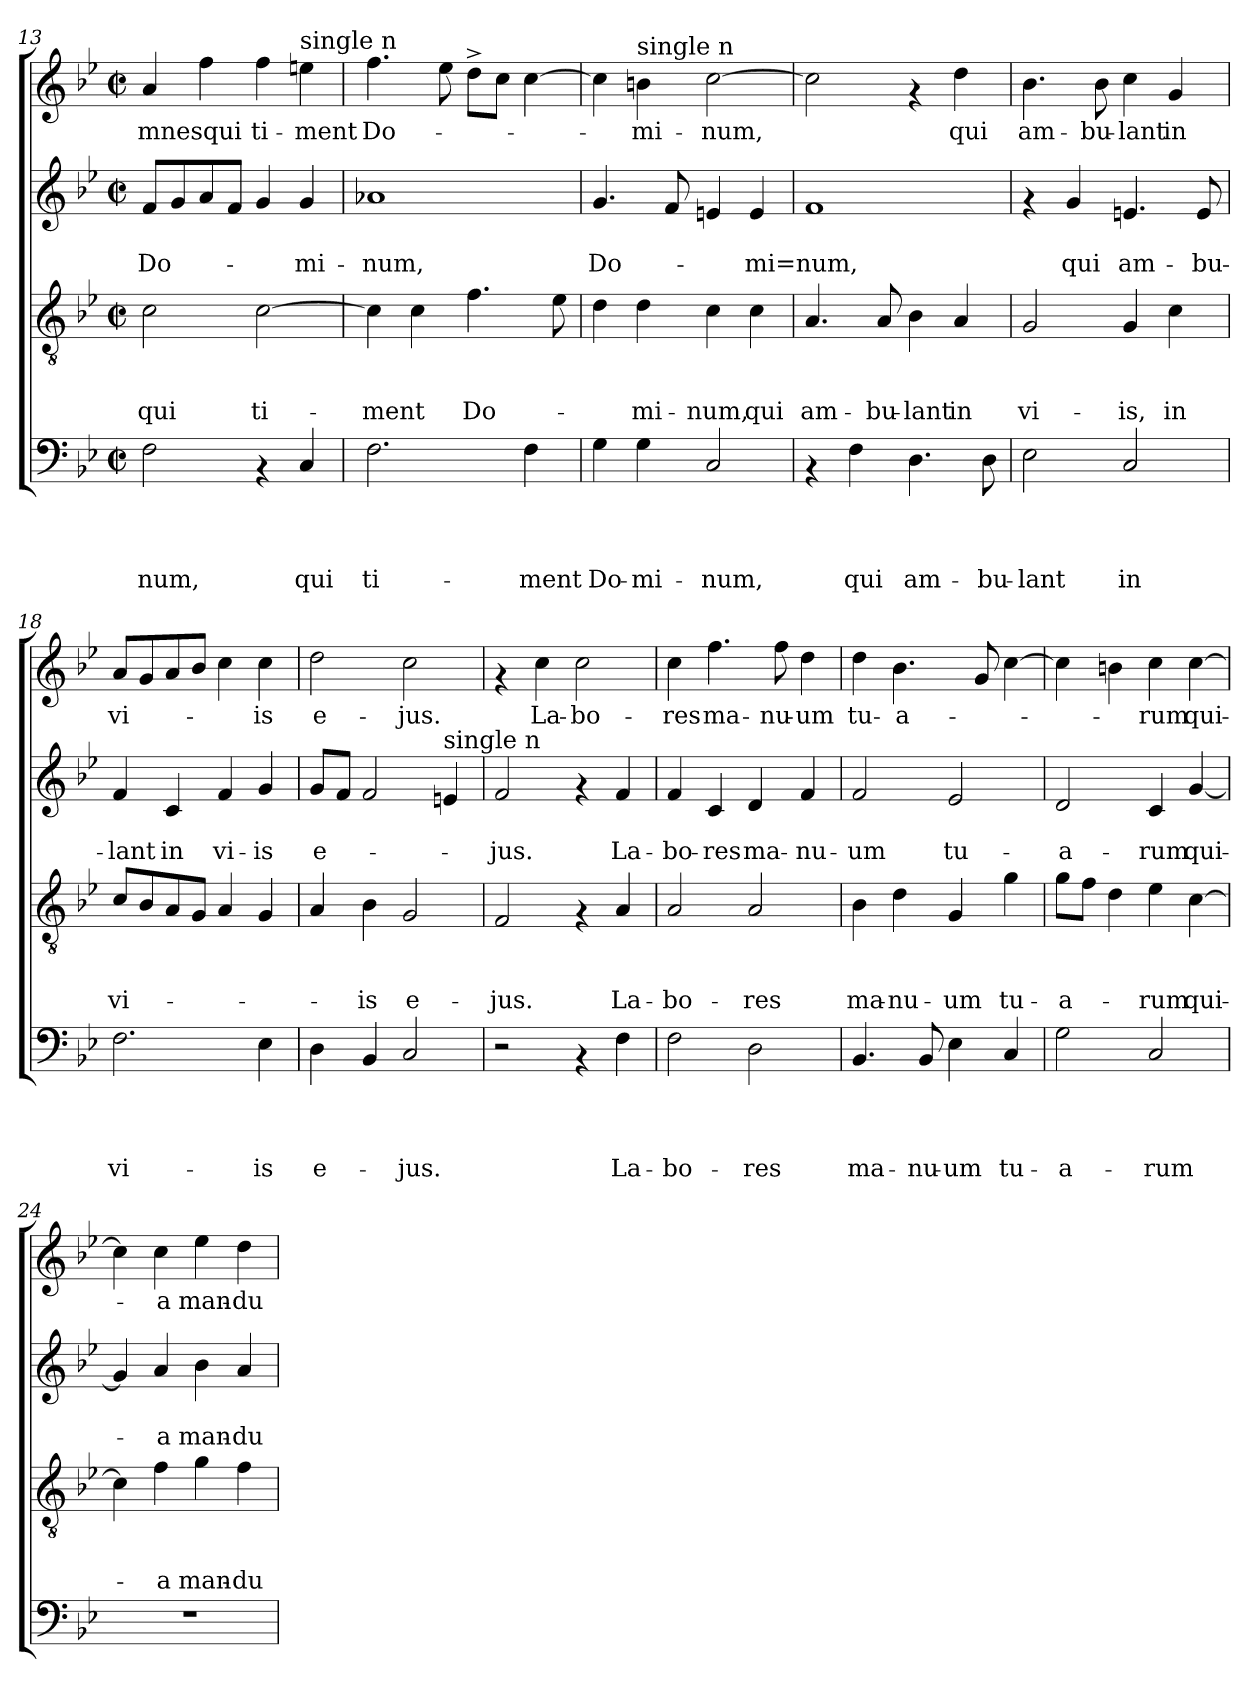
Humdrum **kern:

**kern	**text	**text	**text	**text	**kern	**text	**text	**text	**kern	**text	**text	**kern	**text
*part4	*part4	*part4	*part4	*part4	*part3	*part3	*part3	*part3	*part2	*part2	*part2	*part1	*part1
*staff4	*staff4	*staff4	*staff4	*staff4	*staff3	*staff3	*staff3	*staff3	*staff2	*staff2	*staff2	*staff1	*staff1
*clefF4	*	*	*	*	*clefGv2	*	*	*	*clefG2	*	*	*clefG2	*
*k[b-e-]	*	*	*	*	*k[b-e-]	*	*	*	*k[b-e-]	*	*	*k[b-e-]	*
*B-:	*	*	*	*	*B-:	*	*	*	*B-:	*	*	*B-:	*
*M2/2	*	*	*	*	*M2/2	*	*	*	*M2/2	*	*	*M2/2	*
*met(c|)	*	*	*	*	*met(c|)	*	*	*	*met(c|)	*	*	*met(c|)	*
=13	=13	=13	=13	=13	=13	=13	=13	=13	=13	=13	=13	=13	=13
!	!	!	!	!LO:LY:b	!	!	!	!LO:LY:b	!	!	!LO:LY:b	!	!LO:LY:b
2F\	.	.	.	-num,	2c\	.	.	qui	8f/L	.	Do-	4a/	-mnesqui
.	.	.	.	.	.	.	.	.	8g/	.	.	.	.
.	.	.	.	.	.	.	.	.	8a/	.	.	4ff\	.
.	.	.	.	.	.	.	.	.	8f/J	.	.	.	.
!	!	!	!	!	!	!	!	!LO:LY:b	!	!	!	!	!LO:LY:b
4rAA	.	.	.	.	[>2c\	.	.	ti-	4g/	.	.	4ff\	ti-
!	!	!	!	!	!	!	!	!	!	!	!	!LO:TX:a:t=single n	!
!	!	!	!	!LO:LY:b	!	!	!	!	!	!	!LO:LY:b	!	!LO:LY:b
4C/	.	.	.	qui	.	.	.	.	4g/	.	-mi-	4ee\	-ment
=14	=14	=14	=14	=14	=14	=14	=14	=14	=14	=14	=14	=14	=14
!	!	!	!	!LO:LY:b	!	!	!	!LO:LY:b	!	!	!LO:LY:b	!	!LO:LY:b
2.F\	.	.	.	ti-	4c\]	.	.	-ment	1a-X	.	-num,	4.ff\	Do-
.	.	.	.	.	4c\	.	.	.	.	.	.	.	.
.	.	.	.	.	.	.	.	.	.	.	.	8ee-\	.
!	!	!	!	!	!	!	!	!LO:LY:b	!	!	!	!	!
.	.	.	.	.	4.f\	.	.	Do-	.	.	.	8dd^>\L	.
.	.	.	.	.	.	.	.	.	.	.	.	8cc\J	.
!	!	!	!	!LO:LY:b	!	!	!	!	!	!	!	!	!
4F\	.	.	.	-ment	.	.	.	.	.	.	.	[>4cc\	.
.	.	.	.	.	8e-\	.	.	.	.	.	.	.	.
!!LO:PB:g=z
=15	=15	=15	=15	=15	=15	=15	=15	=15	=15	=15	=15	=15	=15
!	!	!	!	!LO:LY:b	!	!	!	!	!	!	!LO:LY:b	!	!
4G\	.	.	.	Do-	4d\	.	.	.	4.g/	.	Do-	4cc\]	.
!	!	!	!	!	!	!	!	!	!	!	!	!LO:TX:a:t=single n	!
!	!	!	!	!LO:LY:b	!	!	!	!LO:LY:b	!	!	!	!	!LO:LY:b
4G\	.	.	.	-mi-	4d\	.	.	-mi-	.	.	.	4b\	-mi-
.	.	.	.	.	.	.	.	.	8f/	.	.	.	.
!	!	!	!	!LO:LY:b	!	!	!	!LO:LY:b	!	!	!	!	!LO:LY:b
2C/	.	.	.	-num,	4c\	.	.	-num,	4en/	.	.	[>2cc\	-num,
!	!	!	!	!	!	!	!	!LO:LY:b	!	!	!LO:LY:b	!	!
.	.	.	.	.	4c\	.	.	qui	4e/	.	-mi=num,	.	.
=16	=16	=16	=16	=16	=16	=16	=16	=16	=16	=16	=16	=16	=16
!	!	!	!	!	!	!	!	!LO:LY:b	!	!	!	!	!
4rAA	.	.	.	.	4.A/	.	.	am-	1f	.	.	2cc\]	.
!	!	!	!	!LO:LY:b	!	!	!	!	!	!	!	!	!
4F\	.	.	.	qui	.	.	.	.	.	.	.	.	.
!	!	!	!	!	!	!	!	!LO:LY:b	!	!	!	!	!
.	.	.	.	.	8A/	.	.	-bu-	.	.	.	.	.
!	!	!	!	!LO:LY:b	!	!	!	!LO:LY:b	!	!	!	!	!
4.D\	.	.	.	am-	4B-\	.	.	-lant	.	.	.	4rf	.
!	!	!	!	!	!	!	!	!LO:LY:b	!	!	!	!	!LO:LY:b
.	.	.	.	.	4A/	.	.	in	.	.	.	4dd\	qui
!	!	!	!	!LO:LY:b	!	!	!	!	!	!	!	!	!
8D\	.	.	.	-bu-	.	.	.	.	.	.	.	.	.
=17	=17	=17	=17	=17	=17	=17	=17	=17	=17	=17	=17	=17	=17
!	!	!	!	!LO:LY:b	!	!	!	!LO:LY:b	!	!	!	!	!LO:LY:b
2E-\	.	.	.	-lant	2G/	.	.	vi-	4rf	.	.	4.b-\	am-
!	!	!	!	!	!	!	!	!	!	!	!LO:LY:b	!	!
.	.	.	.	.	.	.	.	.	4g/	.	qui	.	.
!	!	!	!	!	!	!	!	!	!	!	!	!	!LO:LY:b
.	.	.	.	.	.	.	.	.	.	.	.	8b-\	-bu-
!	!	!	!	!LO:LY:b	!	!	!	!LO:LY:b	!	!	!LO:LY:b	!	!LO:LY:b
2C/	.	.	.	in	4G/	.	.	-is,	4.en/	.	am-	4cc\	-lant
!	!	!	!	!	!	!	!	!LO:LY:b	!	!	!	!	!LO:LY:b
.	.	.	.	.	4c\	.	.	in	.	.	.	4g/	in
!	!	!	!	!	!	!	!	!	!	!	!LO:LY:b	!	!
.	.	.	.	.	.	.	.	.	8e/	.	-bu-	.	.
=18	=18	=18	=18	=18	=18	=18	=18	=18	=18	=18	=18	=18	=18
!	!	!	!	!LO:LY:b	!	!	!	!LO:LY:b	!	!	!LO:LY:b	!	!LO:LY:b
2.F\	.	.	.	vi-	8c/L	.	.	vi-	4f/	.	-lant	8a/L	vi-
.	.	.	.	.	8B-/	.	.	.	.	.	.	8g/	.
!	!	!	!	!	!	!	!	!	!	!	!LO:LY:b	!	!
.	.	.	.	.	8A/	.	.	.	4c/	.	in	8a/	.
.	.	.	.	.	8G/J	.	.	.	.	.	.	8b-/J	.
!	!	!	!	!	!	!	!	!	!	!	!LO:LY:b	!	!
.	.	.	.	.	4A/	.	.	.	4f/	.	vi-	4cc\	.
!	!	!	!	!LO:LY:b	!	!	!	!	!	!	!LO:LY:b	!	!LO:LY:b
4E-\	.	.	.	-is	4G/	.	.	.	4g/	.	-is	4cc\	-is
=19	=19	=19	=19	=19	=19	=19	=19	=19	=19	=19	=19	=19	=19
!	!	!	!	!LO:LY:b	!	!	!	!	!	!	!LO:LY:b	!	!LO:LY:b
4D\	.	.	.	e-	4A/	.	.	.	8g/L	.	e-	2dd\	e-
.	.	.	.	.	.	.	.	.	8f/J	.	.	.	.
!	!	!	!	!	!	!	!	!LO:LY:b	!	!	!	!	!
4BB-/	.	.	.	.	4B-\	.	.	-is	2f/	.	.	.	.
!	!	!	!	!LO:LY:b	!	!	!	!LO:LY:b	!	!	!	!	!LO:LY:b
2C/	.	.	.	-jus.	2G/	.	.	e-	.	.	.	2cc\	-jus.
!	!	!	!	!	!	!	!	!	!LO:TX:a:t=single n	!	!	!	!
.	.	.	.	.	.	.	.	.	4e/	.	.	.	.
=20	=20	=20	=20	=20	=20	=20	=20	=20	=20	=20	=20	=20	=20
!	!	!	!	!	!	!	!	!LO:LY:b	!	!	!LO:LY:b	!	!
2r	.	.	.	.	2F/	.	.	-jus.	2f/	.	-jus.	4rf	.
!	!	!	!	!	!	!	!	!	!	!	!	!	!LO:LY:b
.	.	.	.	.	.	.	.	.	.	.	.	4cc\	La-
!	!	!	!	!	!	!	!	!	!	!	!	!	!LO:LY:b
4rAA	.	.	.	.	4rF	.	.	.	4rf	.	.	2cc\	-bo-
!	!	!	!	!LO:LY:b	!	!	!	!LO:LY:b	!	!	!LO:LY:b	!	!
4F\	.	.	.	La-	4A/	.	.	La-	4f/	.	La-	.	.
=21	=21	=21	=21	=21	=21	=21	=21	=21	=21	=21	=21	=21	=21
!	!	!	!	!LO:LY:b	!	!	!	!LO:LY:b	!	!	!LO:LY:b	!	!LO:LY:b
2F\	.	.	.	-bo-	2A/	.	.	-bo-	4f/	.	-bo-	4cc\	-res
!	!	!	!	!	!	!	!	!	!	!	!LO:LY:b	!	!LO:LY:b
.	.	.	.	.	.	.	.	.	4c/	.	-res	4.ff\	ma-
!	!	!	!	!LO:LY:b	!	!	!	!LO:LY:b	!	!	!LO:LY:b	!	!
2D\	.	.	.	-res	2A/	.	.	-res	4d/	.	ma-	.	.
!	!	!	!	!	!	!	!	!	!	!	!	!	!LO:LY:b
.	.	.	.	.	.	.	.	.	.	.	.	8ff\	-nu-
!	!	!	!	!	!	!	!	!	!	!	!LO:LY:b	!	!LO:LY:b
.	.	.	.	.	.	.	.	.	4f/	.	-nu-	4dd\	-um
!!LO:LB:g=z
=22	=22	=22	=22	=22	=22	=22	=22	=22	=22	=22	=22	=22	=22
!	!	!	!	!LO:LY:b	!	!	!	!LO:LY:b	!	!	!LO:LY:b	!	!LO:LY:b
4.BB-/	.	.	.	ma-	4B-\	.	.	ma-	2f/	.	-um	4dd\	tu-
!	!	!	!	!	!	!	!	!LO:LY:b	!	!	!	!	!LO:LY:b
.	.	.	.	.	4d\	.	.	-nu-	.	.	.	4.b-\	-a-
!	!	!	!	!LO:LY:b	!	!	!	!	!	!	!	!	!
8BB-/	.	.	.	-nu-	.	.	.	.	.	.	.	.	.
!	!	!	!	!LO:LY:b	!	!	!	!LO:LY:b	!	!	!LO:LY:b	!	!
4E-\	.	.	.	-um	4G/	.	.	-um	2e-/	.	tu-	.	.
.	.	.	.	.	.	.	.	.	.	.	.	8g/	.
!	!	!	!	!LO:LY:b	!	!	!	!LO:LY:b	!	!	!	!	!
4C/	.	.	.	tu-	4g\	.	.	tu-	.	.	.	[>4cc\	.
=23	=23	=23	=23	=23	=23	=23	=23	=23	=23	=23	=23	=23	=23
!	!	!	!	!LO:LY:b	!	!	!	!LO:LY:b	!	!	!LO:LY:b	!	!
2G\	.	.	.	-a-	8g\L	.	.	-a-	2d/	.	-a-	4cc\]	.
.	.	.	.	.	8f\J	.	.	.	.	.	.	.	.
.	.	.	.	.	4d\	.	.	.	.	.	.	4bn\	.
!	!	!	!	!LO:LY:b	!	!	!	!LO:LY:b	!	!	!LO:LY:b	!	!LO:LY:b
2C/	.	.	.	-rum	4e-\	.	.	-rum	4c/	.	-rum	4cc\	-rum
!	!	!	!	!	!	!	!	!LO:LY:b	!	!	!LO:LY:b	!	!LO:LY:b
.	.	.	.	.	[>4c\	.	.	qui-	[<4g/	.	qui-	[>4cc\	qui-
=24	=24	=24	=24	=24	=24	=24	=24	=24	=24	=24	=24	=24	=24
1r	.	.	.	.	4c\]	.	.	.	4g/]	.	.	4cc\]	.
!	!	!	!	!	!	!	!	!LO:LY:b	!	!	!LO:LY:b	!	!LO:LY:b
.	.	.	.	.	4f\	.	.	-a	4a/	.	-a	4cc\	-a
!	!	!	!	!	!	!	!	!LO:LY:b	!	!	!LO:LY:b	!	!LO:LY:b
.	.	.	.	.	4g\	.	.	man-	4b-\	.	man-	4ee-\	man-
!	!	!	!	!	!	!	!	!LO:LY:b	!	!	!LO:LY:b	!	!LO:LY:b
.	.	.	.	.	4f\	.	.	-du-	4a/	.	-du-	4dd\	-du-
=	=	=	=	=	=	=	=	=	=	=	=	=	=
*-	*-	*-	*-	*-	*-	*-	*-	*-	*-	*-	*-	*-	*-
